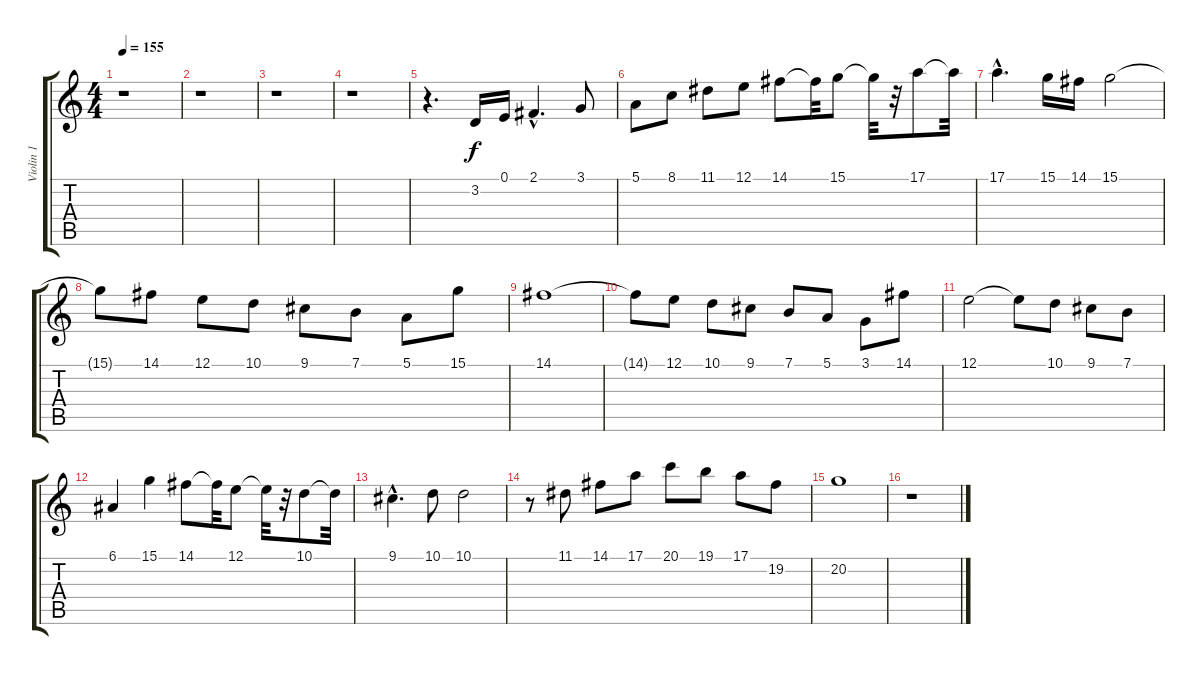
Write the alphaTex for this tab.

\track ("Violin 1" "Violin 1") {instrument violin}
\staff {score tabs}
\tuning (E4 B3 G3 D3 A2 E2) {hide}
\ts (4 4)
\tempo 155
\clef g2
\ks c
r.1{dy f} |
r.1 |
r.1 |
r.1 |
r.4{d} 3.2.16 0.1.16 2.1{hac}.4{d} 3.1.8 |
5.1.8 8.1.8 11.1.8 12.1.8 14.1.8 14.1{t}.32 15.1.8 15.1{t}.32 r.32 17.1.8 17.1{t}.32 |
17.1{hac}.4{d} 15.1.16 14.1.16 15.1.2 |
15.1{t}.8 14.1.8 12.1.8 10.1.8 9.1.8 7.1.8 5.1.8 15.1.8 |
14.1.1 |
14.1{t}.8 12.1.8 10.1.8 9.1.8 7.1.8 5.1.8 3.1.8 14.1.8 |
12.1.2 12.1{t}.8 10.1.8 9.1.8 7.1.8 |
6.1.4 15.1.4 14.1.8 14.1{t}.32 12.1.8 12.1{t}.32 r.32 10.1.8 10.1{t}.32 |
9.1{hac}.4{d} 10.1.8 10.1.2 |
r.8 11.1.8 14.1.8 17.1.8 20.1.8 19.1.8 17.1.8 19.2.8 |
20.2.1 |
r.1
